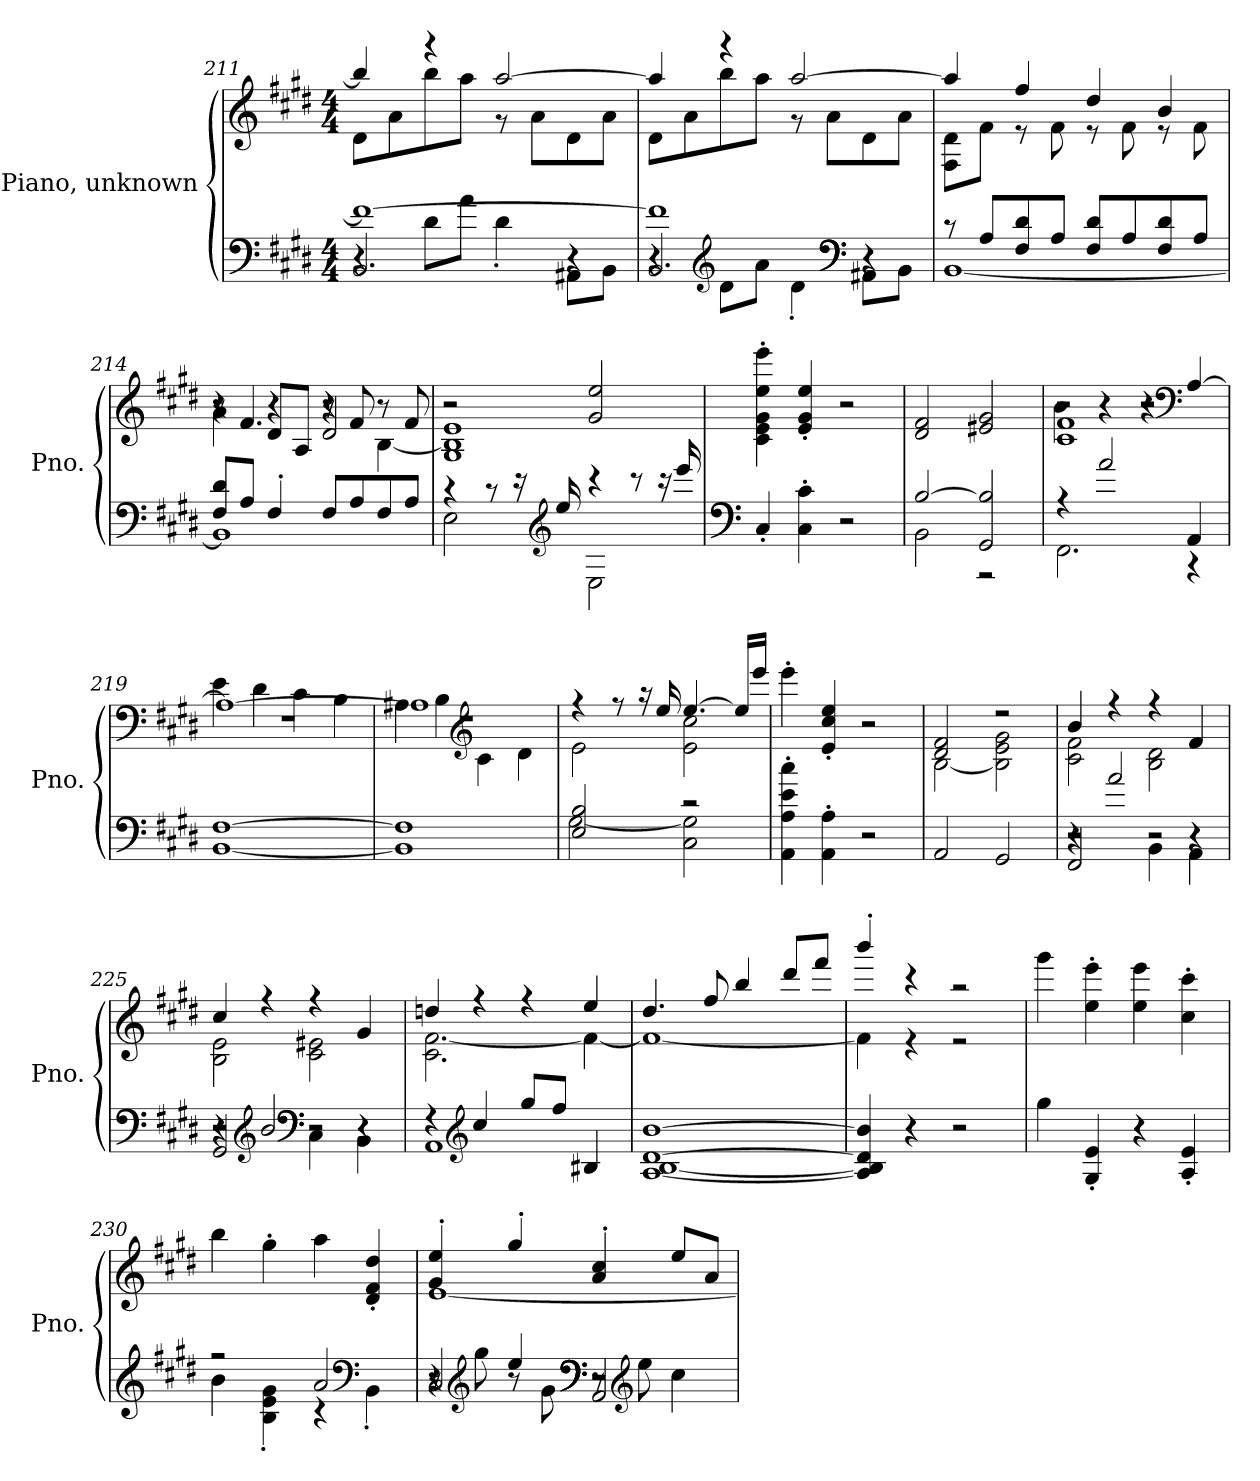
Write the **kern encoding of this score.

**kern	**kern
*part1	*part1
*staff2	*staff1
*I"Piano, unknown	*
*I'Pno.	*
!!LO:PB:g=z
*clefF4	*clefG2
*k[f#c#g#d#]	*k[f#c#g#d#]
*M4/4	*M4/4
=211	=211
*^	*^
*	*^	*	*
1f#_	4r	2.BB/	4bb/]	8d#\L
.	.	.	.	8a\
.	8d#\L	.	4r	8bb\
.	8a\J	.	.	8aa\J
.	4d#'\	.	[2aa/	8r
.	.	.	.	8a\L
.	8AA#X\L	4r	.	8d#\
.	8BB\J	.	.	8a\J
=212	=212	=212	=212	=212
1f#]	4r	2.BB/	4aa/]	8d#\L
.	.	.	.	8a\
*clefG2	*	*	*	*
.	8d#\L	.	4r	8bb\
.	8a\J	.	.	8aa\J
.	4d#'\	.	[2aa/	8r
.	.	.	.	8a\L
*clefF4	*	*	*	*
.	8AA#X\L	4r	.	8d#\
.	8BB\J	.	.	8a\J
*	*v	*v	*	*
=213	=213	=213	=213
8r	[1BB	4aa/]	8F#\ 8d#\L
8A/L	.	.	8f#\J
8F#/ 8d#/	.	4ff#/	8r
8A/J	.	.	8f#\
8F#/ 8d#/L	.	4dd#/	8r
8A/	.	.	8f#\
8F#/ 8d#/	.	4b/	8r
8A/J	.	.	8f#\
=214	=214	=214	=214
*	*	*	*^
8F#/ 8d#/L	1BB]	4r	4a\	8r
8A/J	.	.	.	4.f#/
4F#'/	.	8d#/L	4r	.
.	.	8A/J	.	.
8F#/L	.	8r	4r	2d#/
8A/	.	8f#/	.	.
8F#/	.	8r	[4B\	.
8A/J	.	8f#/	.	.
!!LO:LB:g=z	!!	!!
=215	=215	=215	=215	=215
4r	2E\	2r	1B]	1G# 1e
8r	.	.	.	.
16r	.	.	.	.
*clefG2	*	*	*	*
16ee/	.	.	.	.
4r	2E\	2g#/ 2ee/	.	.
8r	.	.	.	.
16r	.	.	.	.
16eee/	.	.	.	.
*v	*v	*	*	*
*	*v	*v	*v
=216	=216
*clefF4	*
4C#'/	4c#\' 4e\' 4g#\' 4ee\' 4eee\'
4C#\' 4c#\'	4e/' 4g#/' 4ee/'
2r	2r
=217	=217
*^	*
[2B/	2BB\	2d#/ 2f#/
2GG#/ 2B/]	2r	2e#X/ 2g#/
=218	=218	=218
*	*	*^
*	*	*	*^
4r	2.FF#\	1c# 1f#	4b\	2r
2a/	.	.	4r	.
.	.	.	2r	4r
*	*	*clefF4	*	*
4AA/	4r	.	.	[4A/
*v	*v	*	*	*
=219	=219	=219	=219
[1BB [1F#	1r	4e\	1A_
.	.	4d#\	.
.	.	4c#\	.
.	.	4B\	.
=220	=220	=220	=220
1BB] 1F#]	1r	4A#X\	1A]
.	.	4B\	.
*	*clefG2	*	*
.	.	4c#\	.
.	.	4d#\	.
*	*	*v	*v
!!LO:LB:g=z
=221	=221	=221
*^	*	*
2E/ 2B/	[2G#\	4r	2e\
.	.	8r	.
.	.	16r	.
.	.	16ee/	.
2r	2C#\ 2G#\]	[4.ee/	2e\ 2cc#\
.	.	16ee/LL]	.
.	.	16eee/JJ	.
*v	*v	*	*
*	*v	*v
=222	=222
4AA\' 4A\' 4e\' 4cc#\'	4eee'\
4AA\' 4A\'	4e/' 4cc#/' 4ee/'
2r	2r
=223	=223
*	*^
2AA/	2d#/ 2f#/	[2B\
2GG#/	2r	2B\] 2e\ 2g#\
=224	=224	=224
*^	*	*
*	*^	*	*
4r	2r	2FF#/	4b/	2c#\ 2f#\
2a/	.	.	4r	.
.	4BB\	2r	4r	2B\ 2d#\
4r	4AA\	.	4f#/	.
=225	=225	=225	=225	=225
4r	2r	2GG#/	4cc#/	2B\ 2e\
*clefG2	*	*	*	*
2b/	.	.	4r	.
*clefF4	*	*	*	*
.	4C#\	2r	4r	2c#\ 2e#X\
4r	4BB\	.	4g#/	.
*	*v	*v	*	*
=226	=226	=226	=226
4r	1AA	4ddn/	2.c#\ [2.f#\
*clefG2	*	*	*
4cc#/	.	4r	.
8gg#/L	.	4r	.
8ff#/J	.	.	.
4B#X/	.	4ee/	4f#\_
*v	*v	*	*
!!LO:LB:g=z	!!
=227	=227	=227
[1A [1B [1d# [1b	4.dd#/	1f#_
.	8ff#/	.
.	4bb/	.
.	8ddd#/L	.
.	8fff#/J	.
=228	=228	=228
4A/] 4B/] 4d#/] 4b/]	4bbb'/	4f#\]
4r	4r	4r
2r	2r	2r
*	*v	*v
=229	=229
4gg#\	4ggg#\
4G#/' 4e/'	4ee\' 4eee\'
4r	4ee\ 4eee\
4A/' 4e/'	4cc#\' 4ccc#\'
=230	=230
*^	*
2r	4b\	4bb\
.	4B\' 4e\' 4g#\'	4gg#'\
2a/	4r	4aa\
*clefF4	*	*
.	4BB'\	4d#/' 4f#/' 4dd#/'
=231	=231	=231
*	*^	*^
4r	8r	2C#/	4g#/' 4ee/'	[1e
*clefG2	*	*	*	*
.	8gg#\	.	.	.
4ee/	8r	.	4gg#'/	.
.	8g#\	.	.	.
*clefF4	*	*	*	*
2r	8r	2AA/	4a/' 4cc#/'	.
*clefG2	*	*	*	*
.	8ee\	.	.	.
.	4cc#\	.	8ee/L	.
.	.	.	8a/J	.
*v	*v	*v	*	*
*	*v	*v
=	=
*-	*-
